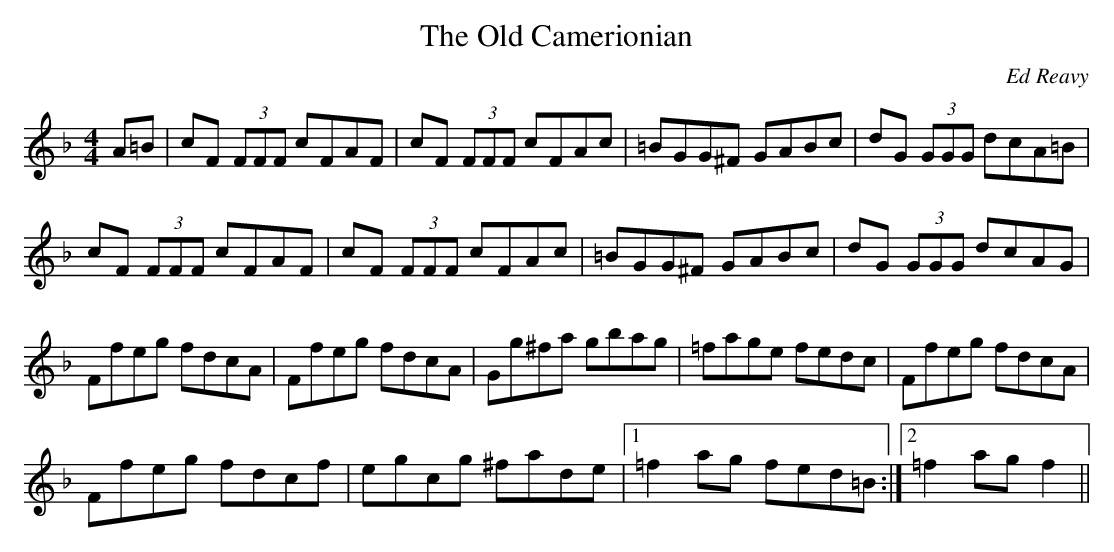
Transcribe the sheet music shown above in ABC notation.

X:1
T:The Old Camerionian
C:Ed Reavy
M:4/4
L:1/8
K:F
A=B|cF (3FFF cFAF|cF (3FFF cFAc|=BGG^F GABc|dG (3GGG dcA=B|
cF (3FFF cFAF|cF (3FFF cFAc|=BGG^F GABc|dG (3GGG dcAG|
Ffeg fdcA|Ffeg fdcA|Gg^fa gbag|=fage fedc|Ffeg fdcA|
Ffeg fdcf|egcg ^fade|1=f2 ag fed=B:|2=f2 ag f2||
